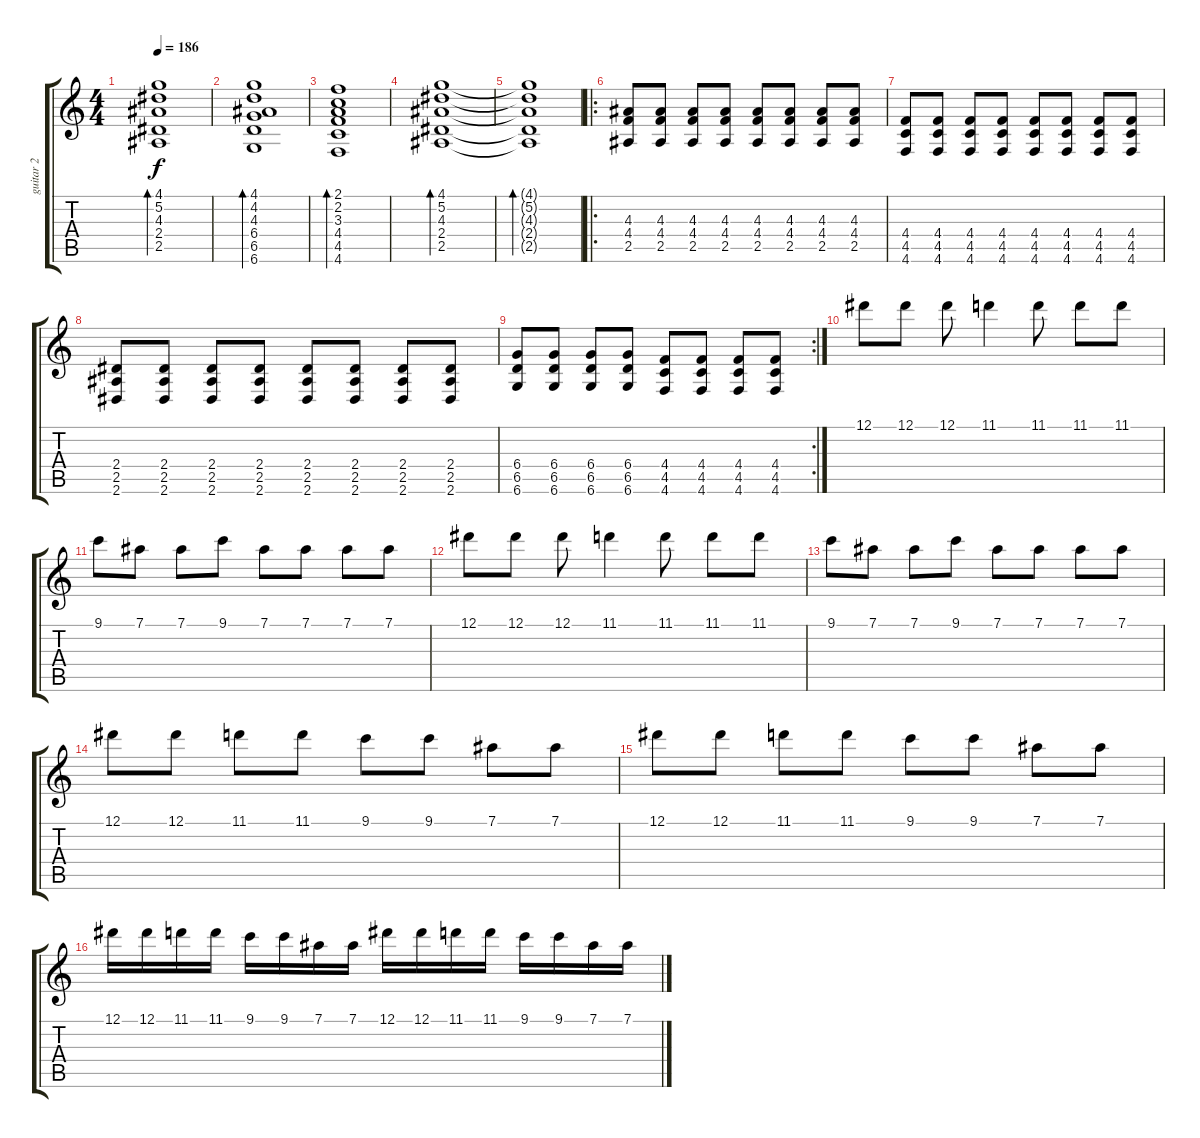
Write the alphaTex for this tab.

\track ("guitar 2" "guitar 2") {instrument distortionguitar}
\staff {score tabs}
\tuning (Eb4 Bb3 Gb3 Db3 Ab2 Db2) {hide}
\ts (4 4)
\tempo 186
\clef g2
\ks c
(4.1{t} 5.2{t} 4.3{t} 2.4{t} 2.5{t}).1{bd 480 dy f} |
(4.1 4.2 4.3 6.4 6.5 6.6).1{bd 480 instrument electricguitarclean} |
(2.1 2.2 3.3 4.4 4.5 4.6).1{bd 480} |
(4.1 5.2 4.3 2.4 2.5).1{bd 480 instrument distortionguitar} |
(4.1{t} 5.2{t} 4.3{t} 2.4{t} 2.5{t}).1{bd 480} |
\ro
(4.3 4.4 2.5).8 (4.3 4.4 2.5).8 (4.3 4.4 2.5).8 (4.3 4.4 2.5).8 (4.3 4.4 2.5).8 (4.3 4.4 2.5).8 (4.3 4.4 2.5).8 (4.3 4.4 2.5).8 |
(4.4 4.5 4.6).8 (4.4 4.5 4.6).8 (4.4 4.5 4.6).8 (4.4 4.5 4.6).8 (4.4 4.5 4.6).8 (4.4 4.5 4.6).8 (4.4 4.5 4.6).8 (4.4 4.5 4.6).8 |
(2.4 2.5 2.6).8 (2.4 2.5 2.6).8 (2.4 2.5 2.6).8 (2.4 2.5 2.6).8 (2.4 2.5 2.6).8 (2.4 2.5 2.6).8 (2.4 2.5 2.6).8 (2.4 2.5 2.6).8 |
\rc 2
(6.4 6.5 6.6).8 (6.4 6.5 6.6).8 (6.4 6.5 6.6).8 (6.4 6.5 6.6).8 (4.4 4.5 4.6).8 (4.4 4.5 4.6).8 (4.4 4.5 4.6).8 (4.4 4.5 4.6).8 |
12.1.8{volume 16} 12.1.8 12.1.8 11.1.4 11.1.8 11.1.8 11.1.8 |
9.1.8 7.1.8 7.1.8 9.1.8 7.1.8 7.1.8 7.1.8 7.1.8 |
12.1.8 12.1.8 12.1.8 11.1.4 11.1.8 11.1.8 11.1.8 |
9.1.8 7.1.8 7.1.8 9.1.8 7.1.8 7.1.8 7.1.8 7.1.8 |
12.1.8 12.1.8 11.1.8 11.1.8 9.1.8 9.1.8 7.1.8 7.1.8 |
12.1.8 12.1.8 11.1.8 11.1.8 9.1.8 9.1.8 7.1.8 7.1.8 |
12.1.16 12.1.16 11.1.16 11.1.16 9.1.16 9.1.16 7.1.16 7.1.16 12.1.16 12.1.16 11.1.16 11.1.16 9.1.16 9.1.16 7.1.16 7.1.16
